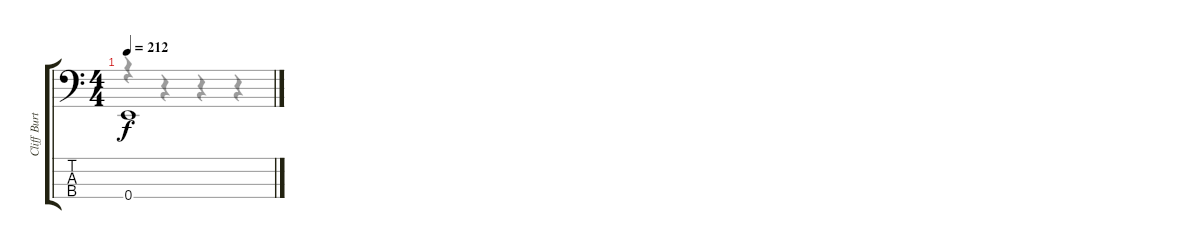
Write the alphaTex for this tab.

\track ("Cliff Burton" "Cliff Burt") {instrument electricbassfinger}
\staff {score tabs}
\tuning (G2 D2 A1 E1) {hide}
\voice
\ts (4 4)
\tempo 212
\clef f4
\ks c
0.4{t}.1{dy f}
\voice
\clef f4
\ottava regular
\simile none
\ks c
r.4{dy f} r.4 r.4 r.4
